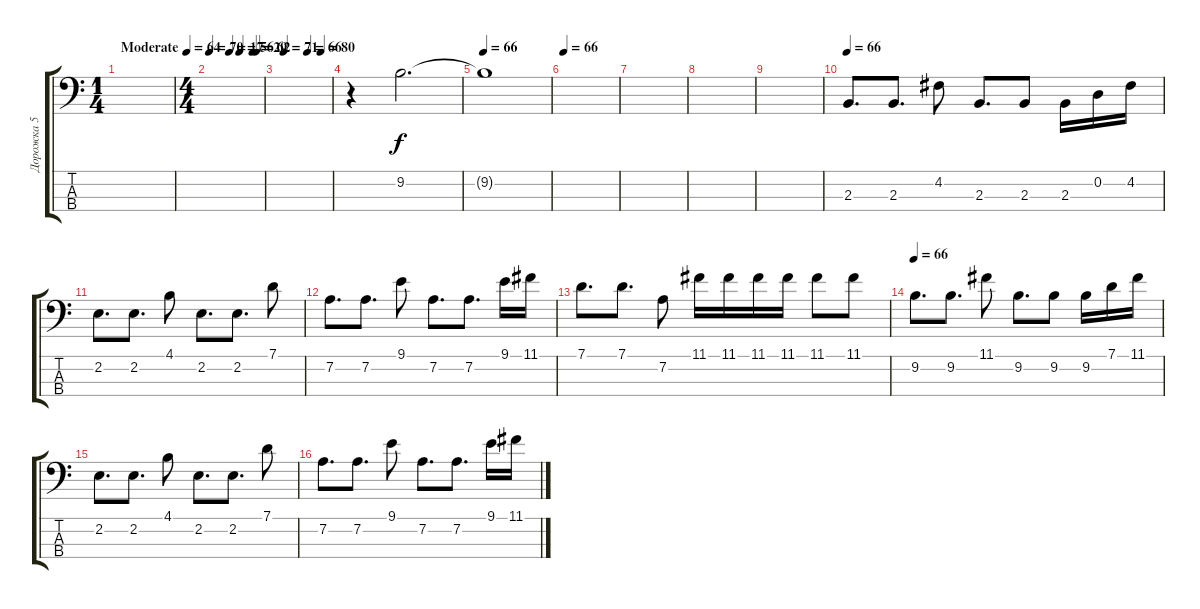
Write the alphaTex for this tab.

\track ("Дорожка 5" "Дорожка 5") {instrument electricbassfinger}
\staff {score tabs}
\tuning (G2 D2 A1 E1) {hide}
\ts (1 4)
\tempo (64 "Moderate")
\clef f4
\ks c
|
\ts (4 4)
\tempo 70
\tempo (17 0.375)
\tempo (56 0.5625)
\tempo (29 0.8125)
\tempo (62 0.875)
|
\tempo (71 0.125)
\tempo (66 0.5625)
\tempo (80 0.8125)
|
r.4 9.2.2{d} |
\tempo 66
9.2{t}.1 |
\tempo 66
|
|
|
|
\tempo 66
2.3.8{d} 2.3.8{d} 4.2.8 2.3.8{d} 2.3.8 2.3.16 0.2.16 4.2.16 |
2.2.8{d} 2.2.8{d} 4.1.8 2.2.8{d} 2.2.8{d} 7.1.8 |
7.2.8{d} 7.2.8{d} 9.1.8 7.2.8{d} 7.2.8{d} 9.1.16 11.1.16 |
7.1.8{d} 7.1.8{d} 7.2.8 11.1.16 11.1.16 11.1.16 11.1.16 11.1.8 11.1.8 |
\tempo 66
9.2.8{d} 9.2.8{d} 11.1.8 9.2.8{d} 9.2.8 9.2.16 7.1.16 11.1.16 |
2.2.8{d} 2.2.8{d} 4.1.8 2.2.8{d} 2.2.8{d} 7.1.8 |
7.2.8{d} 7.2.8{d} 9.1.8 7.2.8{d} 7.2.8{d} 9.1.16 11.1.16
